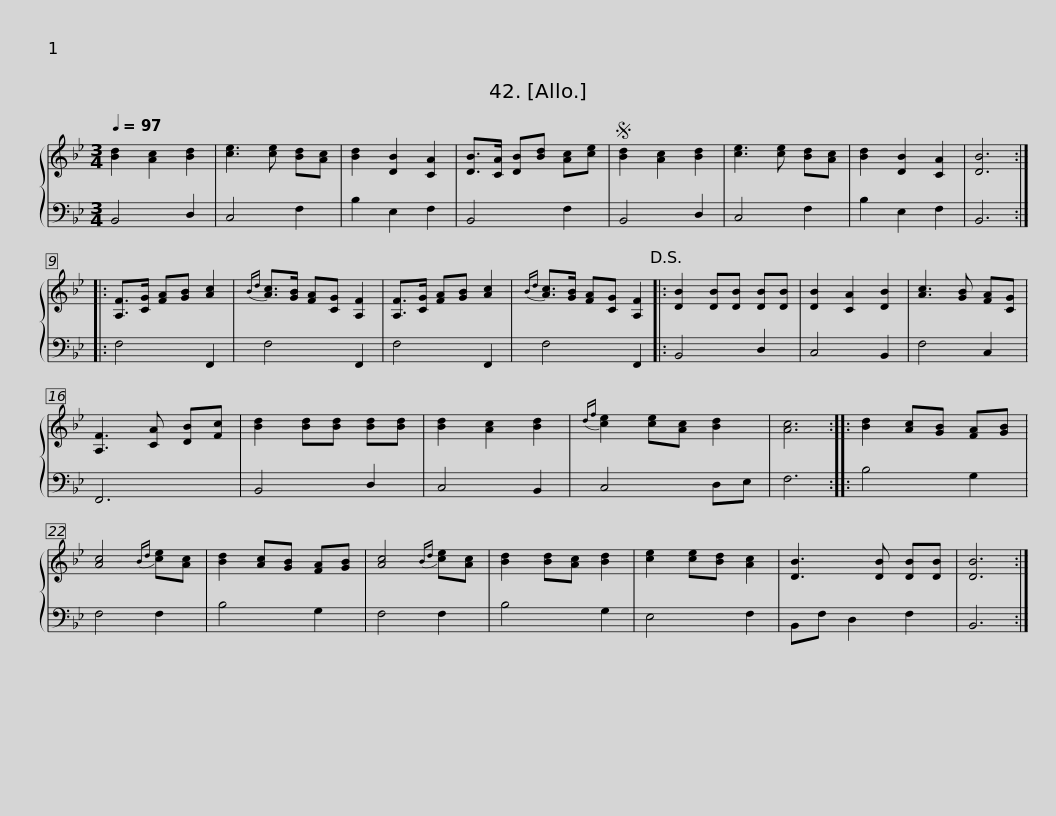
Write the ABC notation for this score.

X:1
%%score { 1 | 2 }
L:1/8
Q:1/4=97
M:3/4
I:linebreak $
K:Bb
V:1 treble
V:2 bass
V:1
 [Bd]2 [Ac]2 [Bd]2 | [ce]3 [ce] [Bd][Ac] | [Bd]2 [DB]2 [CA]2 | [DB]>[CA] [DB][Bd] [Ac][ce] |S [Bd]2 [Ac]2 [Bd]2 | %5
 [ce]3 [ce] [Bd][Ac] | [Bd]2 [DB]2 [CA]2 | [DB]6 :: [A,F]>[CG] [FA][GB] [Ac]2 |${Bd} [Ac]>[GB] [FA][CG] [A,F]2 | %10
 [A,F]>[CG] [FA][GB] [Ac]2 |{Bd} [Ac]>[GB] [FA][CG] [A,F]2!D.S.! |: [DB]2 [DB][DB] [DB][DB] | [DB]2 [CA]2 [DB]2 | [Ac]3 [GB] [FA][CG] | %15
 [A,F]3 [CA] [DB][Fc] |$ [Bd]2 [Bd][Bd] [Bd][Bd] | [Bd]2 [Ac]2 [Bd]2 |{df} [ce]2 [ce][Ac] [Bd]2 | [Ac]6 :: %20
 [Bd]2 [Ac][GB] [FA][GB] | [Ac]4{Bd} [ce][Ac] | [Bd]2 [Ac][GB] [FA][GB] | [Ac]4{Bd} [ce][Ac] | [Bd]2 [Bd][Ac] [Bd]2 |$ %25
 [ce]2 [ce][Bd] [Ac]2 | [DB]3 [DB] [DB][DB] | [DB]6 :| %28
V:2
 B,,4 D,2 | C,4 F,2 | B,2 E,2 F,2 | B,,4 F,2 | B,,4 D,2 | %5
 C,4 F,2 | B,2 E,2 F,2 | B,,6 :: F,4 F,,2 |$ F,4 F,,2 | %10
 F,4 F,,2 | F,4 F,,2 |: B,,4 D,2 | C,4 B,,2 | F,4 C,2 | %15
 F,,6 |$ B,,4 D,2 | C,4 B,,2 | C,4 D,E, | F,6 :: %20
 B,4 G,2 | F,4 F,2 | B,4 G,2 | F,4 F,2 | B,4 G,2 |$ %25
 E,4 F,2 | B,,F, D,2 F,2 | B,,6 :| %28
